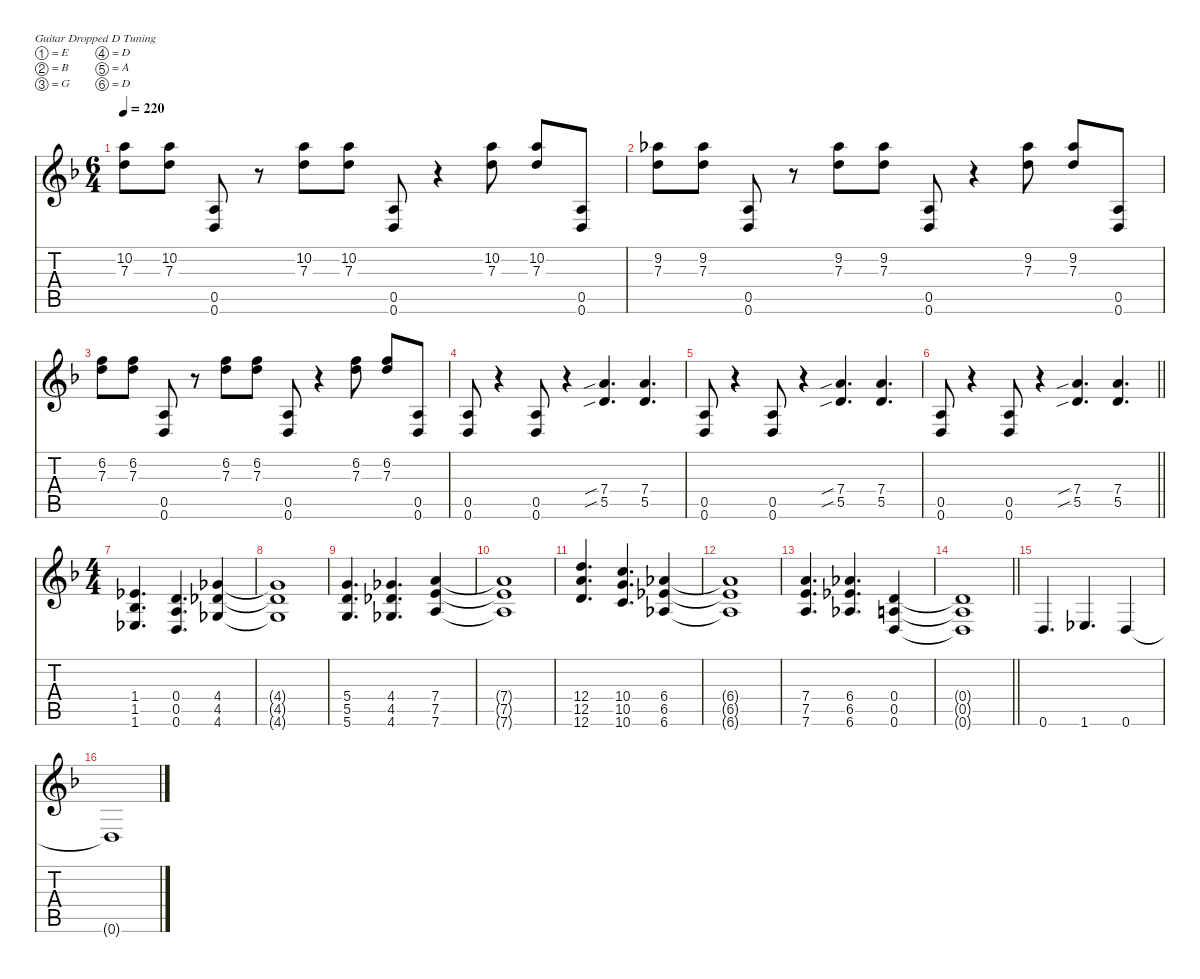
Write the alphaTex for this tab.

\hideDynamics
\bracketExtendMode nobrackets
\singleTrackTrackNamePolicy hidden
\multiTrackTrackNamePolicy hidden
\firstSystemTrackNameMode fullname
\firstSystemTrackNameOrientation horizontal
\otherSystemsTrackNameOrientation horizontal
\track ("Guitar-spare" "E-Gt") {instrument distortionguitar}
\staff {score tabs}
\tuning (E4 B3 G3 D3 A2 D2)
\ts (6 4)
\tempo 220
\clef g2
\ks dminor
(10.2{acc forcenatural} 7.3{acc forcenatural}).8{dy f} (10.2{acc forcenatural} 7.3{acc forcenatural}).8 (0.5{acc forcenatural} 0.6{acc forcenatural}).8 r.8 (10.2{acc forcenatural} 7.3{acc forcenatural}).8 (10.2{acc forcenatural} 7.3{acc forcenatural}).8 (0.5{acc forcenatural} 0.6{acc forcenatural}).8 r.4 (10.2{acc forcenatural} 7.3{acc forcenatural}).8 (10.2{acc forcenatural} 7.3{acc forcenatural}).8 (0.5{acc forcenatural} 0.6{acc forcenatural}).8 |
(9.2{acc b} 7.3{acc forcenatural}).8 (9.2{acc b} 7.3{acc forcenatural}).8 (0.5{acc forcenatural} 0.6{acc forcenatural}).8 r.8 (9.2{acc b} 7.3{acc forcenatural}).8 (9.2{acc b} 7.3{acc forcenatural}).8 (0.5{acc forcenatural} 0.6{acc forcenatural}).8 r.4 (9.2{acc b} 7.3{acc forcenatural}).8 (9.2{acc b} 7.3{acc forcenatural}).8 (0.5{acc forcenatural} 0.6{acc forcenatural}).8 |
(6.2{acc forcenatural} 7.3{acc forcenatural}).8 (6.2{acc forcenatural} 7.3{acc forcenatural}).8 (0.5{acc forcenatural} 0.6{acc forcenatural}).8 r.8 (6.2{acc forcenatural} 7.3{acc forcenatural}).8 (6.2{acc forcenatural} 7.3{acc forcenatural}).8 (0.5{acc forcenatural} 0.6{acc forcenatural}).8 r.4 (6.2{acc forcenatural} 7.3{acc forcenatural}).8 (6.2{acc forcenatural} 7.3{acc forcenatural}).8 (0.5{acc forcenatural} 0.6{acc forcenatural}).8 |
(0.5{acc forcenatural} 0.6{acc forcenatural}).8 r.4 (0.5{acc forcenatural} 0.6{acc forcenatural}).8 r.4 (7.4{sib acc forcenatural} 5.5{sib acc forcenatural}).4{d} (7.4{acc forcenatural} 5.5{acc forcenatural}).4{d} |
(0.5{acc forcenatural} 0.6{acc forcenatural}).8 r.4 (0.5{acc forcenatural} 0.6{acc forcenatural}).8 r.4 (7.4{sib acc forcenatural} 5.5{sib acc forcenatural}).4{d} (7.4{acc forcenatural} 5.5{acc forcenatural}).4{d} |
\barLineRight lightlight
(0.5{acc forcenatural} 0.6{acc forcenatural}).8 r.4 (0.5{acc forcenatural} 0.6{acc forcenatural}).8 r.4 (7.4{sib acc forcenatural} 5.5{sib acc forcenatural}).4{d} (7.4{acc forcenatural} 5.5{acc forcenatural}).4{d} |
\ts (4 4)
(1.4{acc b} 1.5{acc b} 1.6{acc b}).4{d} (0.4{acc forcenatural} 0.5{acc forcenatural} 0.6{acc forcenatural}).4{d} (4.4{acc b} 4.5{acc b} 4.6{acc b}).4 |
(4.4{t acc b} 4.5{t acc b} 4.6{t acc b}).1 |
(5.4{acc forcenatural} 5.5{acc forcenatural} 5.6{acc forcenatural}).4{d} (4.4{acc b} 4.5{acc b} 4.6{acc b}).4{d} (7.4{acc forcenatural} 7.5{acc forcenatural} 7.6{acc forcenatural}).4 |
(7.4{t acc forcenatural} 7.5{t acc forcenatural} 7.6{t acc forcenatural}).1 |
(12.4{acc forcenatural} 12.5{acc forcenatural} 12.6{acc forcenatural}).4{d} (10.4{acc forcenatural} 10.5{acc forcenatural} 10.6{acc forcenatural}).4{d} (6.4{acc b} 6.5{acc b} 6.6{acc b}).4 |
(6.4{t acc b} 6.5{t acc b} 6.6{t acc b}).1 |
(7.4{acc forcenatural} 7.5{acc forcenatural} 7.6{acc forcenatural}).4{d} (6.4{acc b} 6.5{acc b} 6.6{acc b}).4{d} (0.4{acc forcenatural} 0.5{acc forcenatural} 0.6{acc forcenatural}).4 |
\barLineRight lightlight
(0.4{t acc forcenatural} 0.5{t acc forcenatural} 0.6{t acc forcenatural}).1 |
0.6{acc forcenatural}.4{d} 1.6{acc b}.4{d} 0.6{acc forcenatural}.4 |
0.6{t acc forcenatural}.1
